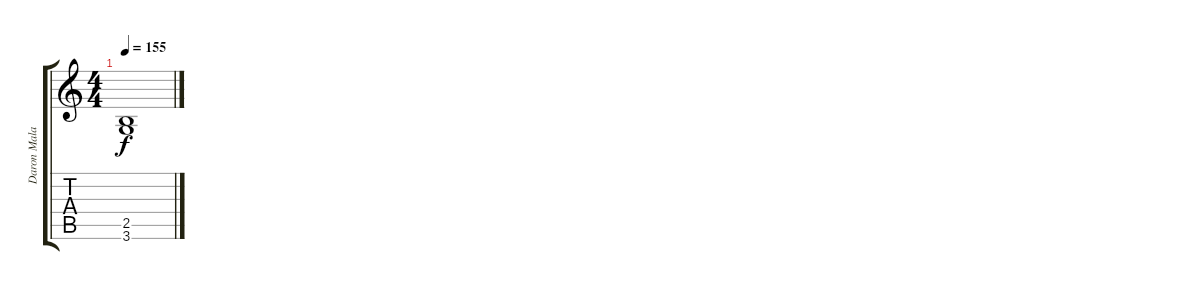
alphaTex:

\track ("Daron Malakian" "Daron Mala") {instrument overdrivenguitar}
\staff {score tabs}
\tuning (E4 B3 G3 D3 A2 E2) {hide}
\ts (4 4)
\tempo 155
\clef g2
\ks c
(2.5{t} 3.6{t}).1{dy f}
